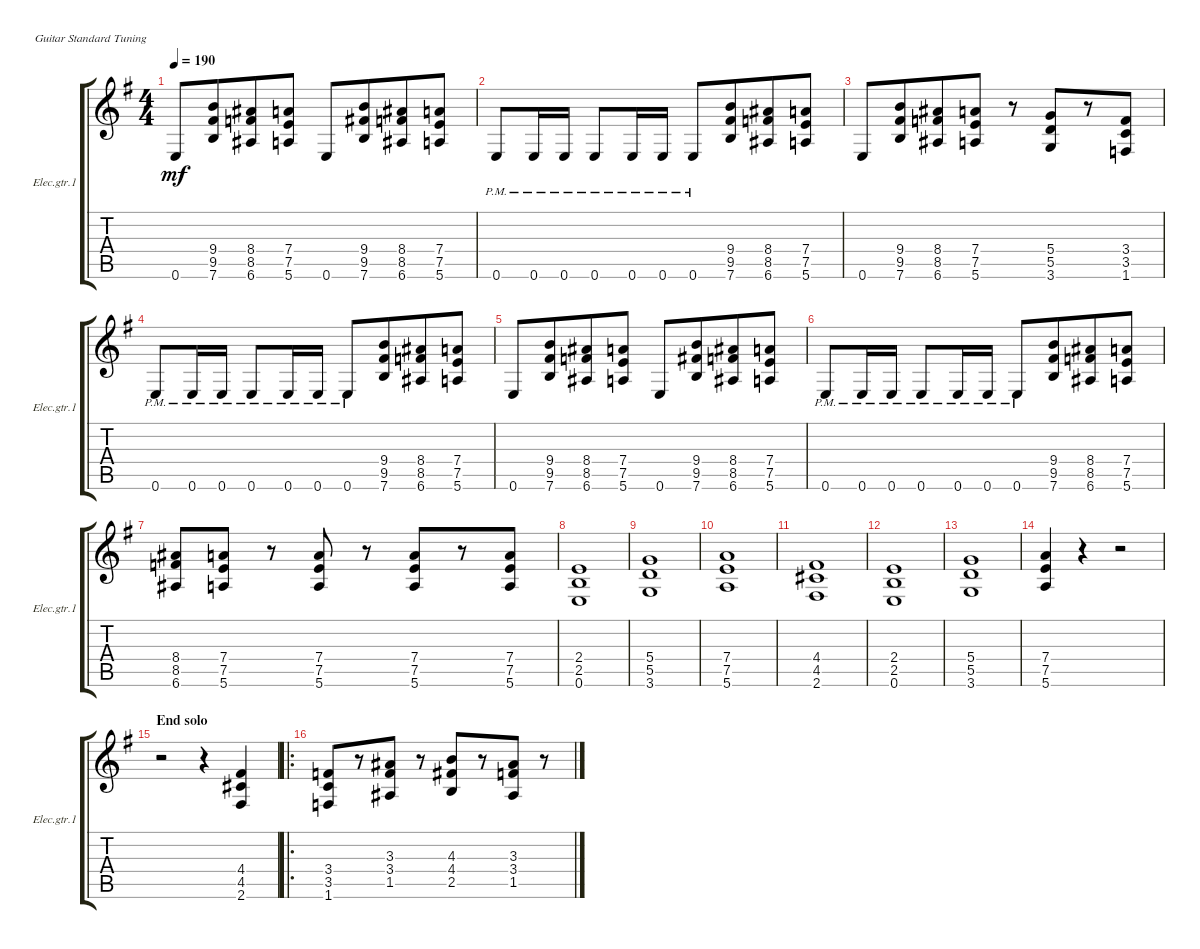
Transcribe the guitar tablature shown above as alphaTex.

\defaultSystemsLayout 4
\bracketExtendMode groupsimilarinstruments
\useSystemSignSeparator
\singleTrackTrackNamePolicy allsystems
\multiTrackTrackNamePolicy allsystems
\firstSystemTrackNameOrientation horizontal
\otherSystemsTrackNameOrientation horizontal
\track ("Elec. gtr. 1" "Elec.gtr.1") {instrument acousticguitarsteel}
\staff {score tabs}
\tuning (E4 B3 G3 D3 A2 E2)
\ts (4 4)
\tempo 190
\clef g2
\ks eminor
0.6.8{dy mf} (7.6 9.5 9.4).8{beam merge} (8.4 8.5 6.6).8 (5.6 7.5 7.4).8 0.6.8 (7.6 9.5 9.4).8{beam merge} (8.4 8.5 6.6).8 (5.6 7.5 7.4).8 |
0.6{pm}.8 0.6{pm}.16 0.6{pm}.16 0.6{pm}.8 0.6{pm}.16 0.6{pm}.16 0.6{pm}.8 (7.6 9.5 9.4).8{beam merge} (8.4 8.5 6.6).8 (5.6 7.5 7.4).8 |
0.6.8 (7.6 9.5 9.4).8{beam merge} (8.4 8.5 6.6).8 (5.6 7.5 7.4).8 r.8 (3.6 5.5 5.4).8{beam merge} r.8 (1.6 3.5 3.4).8 |
0.6{pm}.8 0.6{pm}.16 0.6{pm}.16 0.6{pm}.8 0.6{pm}.16 0.6{pm}.16 0.6{pm}.8 (7.6 9.5 9.4).8{beam merge} (8.4 8.5 6.6).8 (5.6 7.5 7.4).8 |
0.6.8 (7.6 9.5 9.4).8{beam merge} (8.4 8.5 6.6).8 (5.6 7.5 7.4).8 0.6.8 (7.6 9.5 9.4).8{beam merge} (8.4 8.5 6.6).8 (5.6 7.5 7.4).8 |
0.6{pm}.8 0.6{pm}.16 0.6{pm}.16 0.6{pm}.8 0.6{pm}.16 0.6{pm}.16 0.6{pm}.8 (7.6 9.5 9.4).8{beam merge} (8.4 8.5 6.6).8 (5.6 7.5 7.4).8 |
(6.6 8.5 8.4).8 (5.6 7.5 7.4).8 r.8 (7.4 7.5 5.6).8 r.8 (5.6 7.5 7.4).8{beam merge} r.8{beam merge} (7.4 7.5 5.6).8 |
(0.6 2.5 2.4).1 |
(3.6 5.5 5.4).1 |
(7.4 7.5 5.6).1 |
(2.6 4.5 4.4).1 |
(2.4 2.5 0.6).1 |
(3.6 5.5 5.4).1 |
(7.4 7.5 5.6).4 r.4 r.2 |
\section ("" "End solo")
r.2 r.4 (2.6 4.5 4.4).4 |
\ro
(1.6 3.5 3.4).8{beam merge} r.8{beam merge} (1.5 3.4 3.3).8{beam split} r.8{beam split} (4.3 4.4 2.5).8{beam merge} r.8{beam merge} (1.5 3.4 3.3).8 r.8
